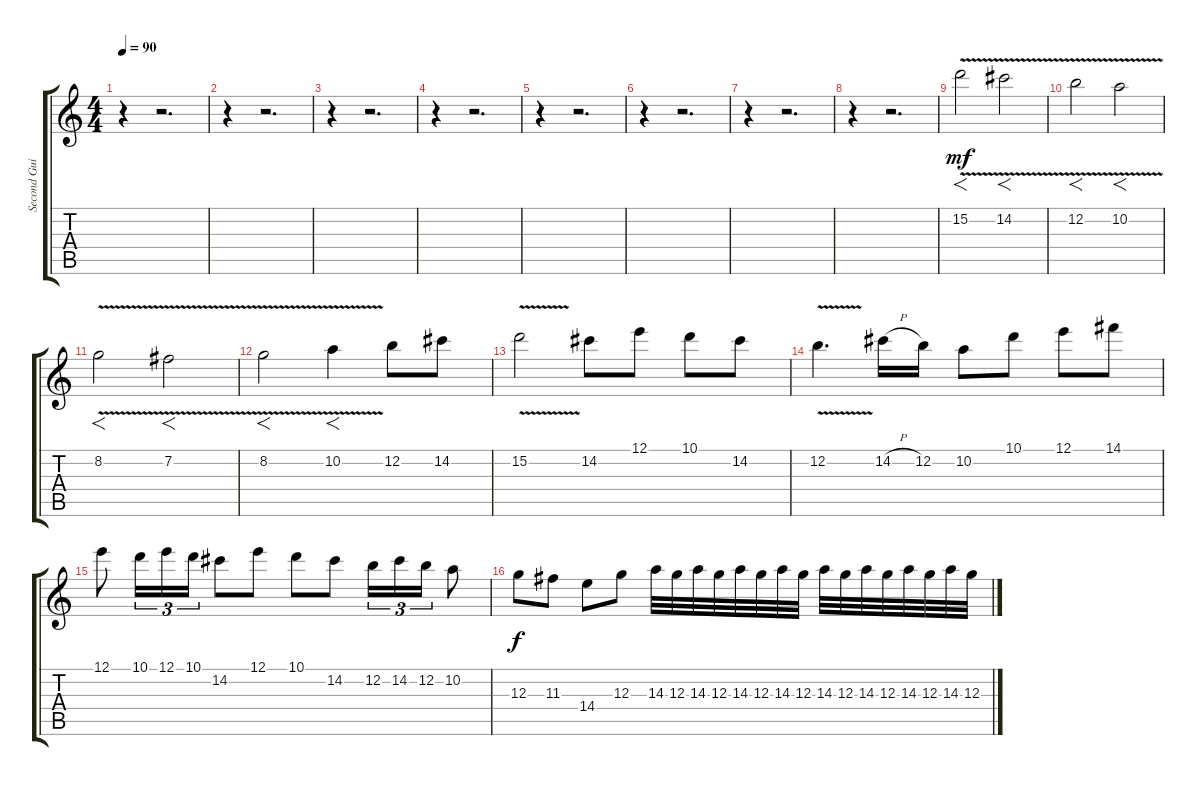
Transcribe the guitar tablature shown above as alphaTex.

\track ("Second Guitar" "Second Gui") {instrument overdrivenguitar}
\staff {score tabs}
\tuning (E4 B3 G3 D3 A2 E2) {hide}
\ts (4 4)
\tempo 90
\clef g2
\ks c
r.4{dy mf instrument overdrivenguitar} r.2{d} |
r.4 r.2{d} |
r.4 r.2{d} |
r.4 r.2{d} |
r.4 r.2{d} |
r.4 r.2{d} |
r.4 r.2{d} |
r.4 r.2{d} |
15.2{v}.2{f} 14.2{v}.2{f} |
12.2{v}.2{f} 10.2{v}.2{f} |
8.2{v}.2{f} 7.2{v}.2{f} |
8.2{v}.2{f} 10.2{v}.4{f} 12.2.8 14.2.8 |
15.2{v}.2 14.2.8 12.1.8 10.1.8 14.2.8 |
12.2{v}.4{d} 14.2{h}.16 12.2.16 10.2.8 10.1.8 12.1.8 14.1.8 |
12.1.8 10.1.16{tu (3 2)} 12.1.16{tu (3 2)} 10.1.16{tu (3 2)} 14.2.8 12.1.8 10.1.8 14.2.8 12.2.16{tu (3 2)} 14.2.16{tu (3 2)} 12.2.16{tu (3 2)} 10.2.8 |
12.3.8{dy f} 11.3.8 14.4.8 12.3.8 14.3.32 12.3.32 14.3.32 12.3.32 14.3.32 12.3.32 14.3.32 12.3.32 14.3.32 12.3.32 14.3.32 12.3.32 14.3.32 12.3.32 14.3.32 12.3.32
